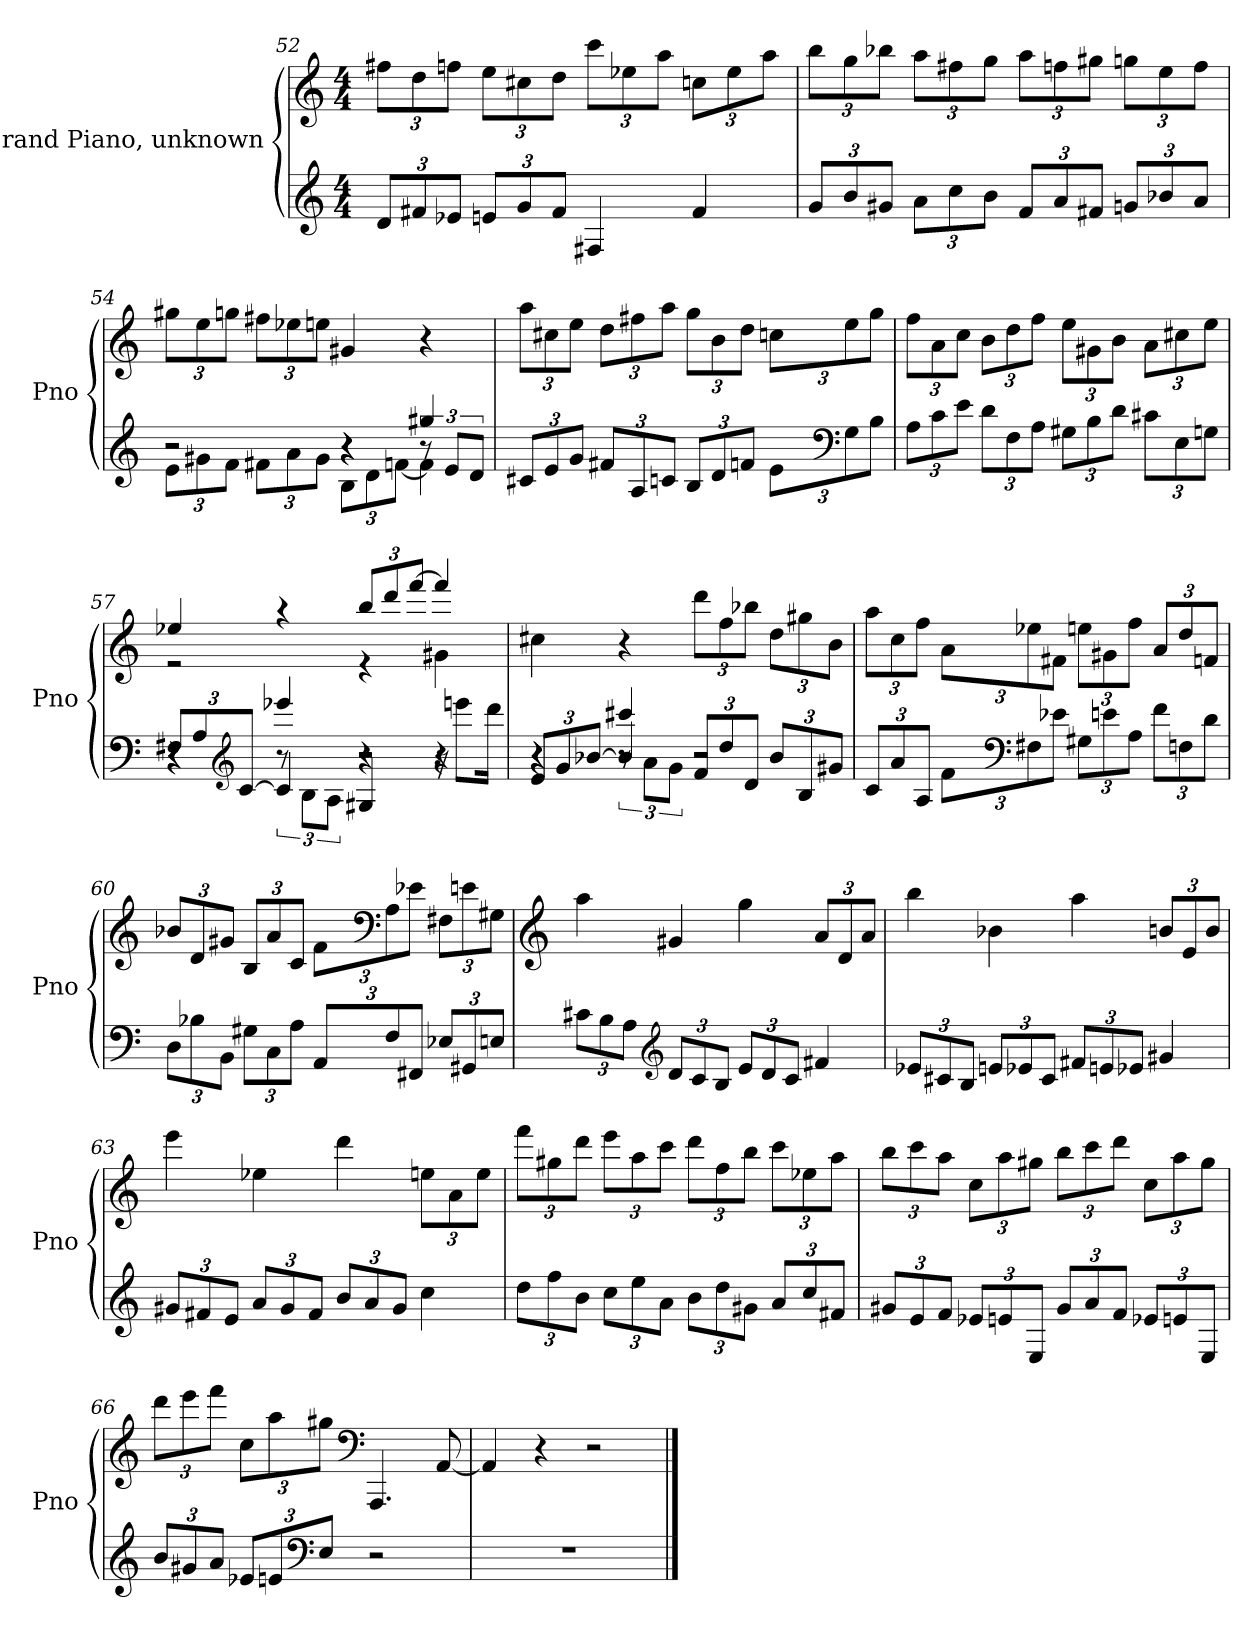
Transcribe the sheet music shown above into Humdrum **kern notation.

**kern	**kern
*part1	*part1
*staff2	*staff1
*I"Grand Piano, unknown	*
*I'Pno	*
*clefG2	*clefG2
*k[]	*k[]
*M4/4	*M4/4
*Xbrackettup	*Xbrackettup
=52	=52
12d/L	12ff#X\L
12f#X/	12dd\
12e-X/J	12ffn\J
12en/L	12ee\L
12g/	12cc#X\
12f#/J	12dd\J
4F#X/	12ccc\L
.	12ee-X\
.	12aa\J
4f#/	12ccn\L
.	12ee-\
.	12aa\J
!!LO:LB:g=z
=53	=53
12g/L	12bb\L
12b/	12gg\
12g#X/J	12bb-X\J
12a\L	12aa\L
12cc\	12ff#X\
12b\J	12gg\J
12f/L	12aa\L
12a/	12ffn\
12f#X/J	12gg#X\J
12gn/L	12ggn\L
12b-X/	12ee\
12a/J	12ff\J
=54	=54
*^	*
*	*^	*
2r	12e\L	2r	12gg#X\L
.	12g#X\	.	12ee\
.	12f\J	.	12ggn\J
.	12f#X\L	.	12ff#X\L
.	12a\	.	12ee-X\
.	12g#\J	.	12een\J
4r	12B\L	4r	4g#X/
.	12d\	.	.
.	[12fn\J	.	.
*	*	*brackettup	*
4gg#X/	4f\]	12r	4r
.	.	12e/L	.
.	.	12d/J	.
*v	*v	*v	*
!!LO:PB:g=z
=55	=55
*Xbrackettup	*
12c#X/L	12aa\L
12e/	12cc#X\
12g/J	12ee\J
12f#X/L	12dd\L
12A/	12ff#X\
12cn/J	12aa\J
12B/L	12gg\L
12d/	12b\
12fn/J	12dd\J
12e\L	12ccn\L
*clefF4	*
12G\	12ee\
12B\J	12gg\J
=56	=56
12A\L	12ff\L
12c\	12a\
12e\J	12cc\J
12d\L	12b\L
12F\	12dd\
12A\J	12ff\J
12G#X\L	12ee\L
12B\	12g#X\
12d\J	12b\J
12c#X\L	12a\L
12E\	12cc#X\
12Gn\J	12ee\J
!!LO:LB:g=z
=57	=57
*^	*^
*	*^	*	*
4r	4r	12F#X/L	4ee-X/	2r
.	.	12A/	.	.
*clefG2	*	*	*	*
.	.	[12c/J	.	.
*	*brackettup	*	*	*
4eee-X/	12r	4c/]	4r	.
.	12B\L	.	.	.
.	12A\J	.	.	.
2r	4r	4G#X/	12bb/L	4r
.	.	.	12ddd/	.
.	.	.	[12fff/J	.
.	16r	4r	4fff/]	4g#X\
.	8eeen\L	.	.	.
.	16ddd\Jk	.	.	.
*	*	*	*v	*v
=58	=58	=58	=58
*	*	*Xbrackettup	*
4r	4r	12e/L	4cc#X\
.	.	12g/	.
.	.	[12b-X/J	.
*	*brackettup	*	*
4ccc#X/	12r	4b-/]	4r
.	12a\L	.	.
.	12g\J	.	.
*	*	*Xbrackettup	*
2r	2r	12f/L	12ddd\L
.	.	12dd/	12ff\
.	.	12d/J	12bb-X\J
.	.	12b-/L	12dd\L
.	.	12B/	12gg#X\
.	.	12g#X/J	12b\J
*v	*v	*v	*
!!LO:LB:g=z
=59	=59
12c/L	12aa\L
12a/	12cc\
12A/J	12ff\J
12f\L	12a\L
*clefF4	*
12F#X\	12ee-X\
12e-X\J	12f#X\J
12G#X\L	12een\L
12en\	12g#X\
12A\J	12ff\J
12f\L	12a/L
12Fn\	12dd/
12d\J	12fn/J
=60	=60
12D\L	12b-X/L
12B-X\	12d/
12BB\J	12g#X/J
12G#X\L	12B/L
12C\	12a/
12A\J	12c/J
12AA/L	12f\L
*	*clefF4
12F/	12A\
12FF#X/J	12e-X\J
12E-X/L	12F#X\L
12GG#X/	12en\
12En/J	12G#X\J
!!LO:LB:g=z
=61	=61
*	*clefG2
12c#X\L	4aa\
12B\	.
12A\J	.
*clefG2	*
12d/L	4g#X/
12c#/	.
12B/J	.
12e/L	4gg\
12d/	.
12c#/J	.
4f#X/	12a/L
.	12d/
.	12a/J
=62	=62
12e-X/L	4bb\
12c#X/	.
12B/J	.
12en/L	4b-X\
12e-X/	.
12c#/J	.
12f#X/L	4aa\
12en/	.
12e-X/J	.
4g#X/	12bn/L
.	12e/
.	12b/J
!!LO:LB:g=z
=63	=63
12g#X/L	4eee\
12f#X/	.
12e/J	.
12a/L	4ee-X\
12g#/	.
12f#/J	.
12b/L	4ddd\
12a/	.
12g#/J	.
4cc\	12een\L
.	12a\
.	12ee\J
=64	=64
12dd\L	12fff\L
12ff\	12gg#X\
12b\J	12ddd\J
12cc\L	12eee\L
12ee\	12aa\
12a\J	12ccc\J
12b\L	12ddd\L
12dd\	12ff\
12g#X\J	12bb\J
12a/L	12ccc\L
12cc/	12ee-X\
12f#X/J	12aa\J
!!LO:LB:g=z
=65	=65
12g#X/L	12bb\L
12e/	12ccc\
12f/J	12aa\J
12e-X/L	12cc\L
12en/	12aa\
12E/J	12gg#X\J
12g#/L	12bb\L
12a/	12ccc\
12f/J	12ddd\J
12e-X/L	12cc\L
12en/	12aa\
12E/J	12gg#\J
=66	=66
12b/L	12ddd\L
12g#X/	12eee\
12a/J	12fff\J
12e-X/L	12cc\L
12en/	12aa\
*clefF4	*
12E/J	12gg#X\J
*	*clefF4
2r	4.AAA/
.	[8AA/
=67	=67
1r	4AA/]
.	4r
.	2r
==	==
*-	*-
